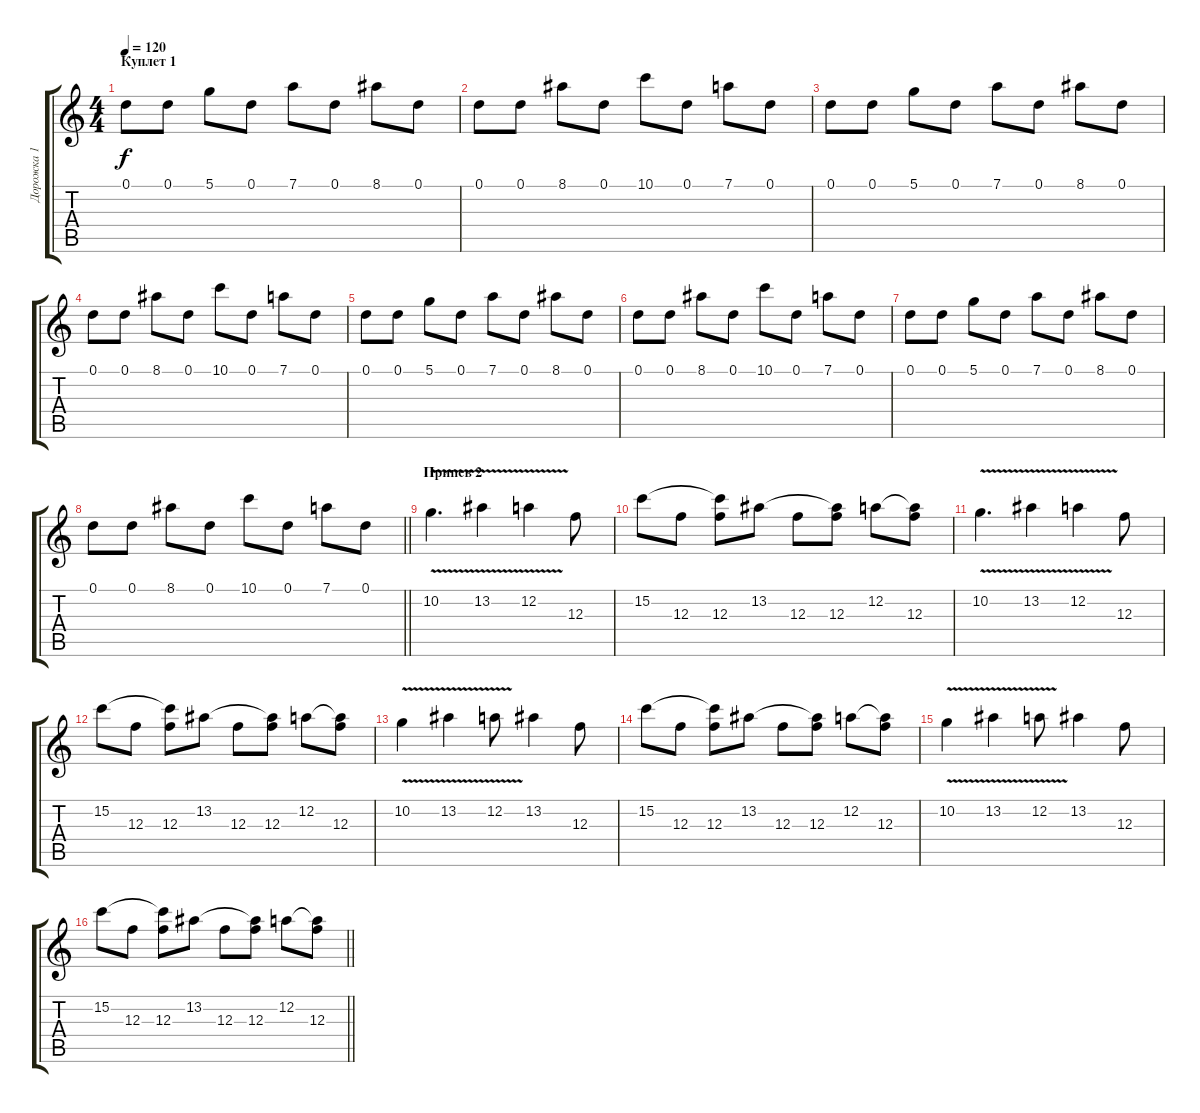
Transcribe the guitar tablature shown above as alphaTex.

\track ("Дорожка 1" "Дорожка 1") {instrument distortionguitar}
\staff {score tabs}
\tuning (D4 A3 F3 C3 G2 C2) {hide}
\ts (4 4)
\section ("" "Куплет 1")
\tempo 120
\clef g2
\ks c
0.1.8{dy f instrument acousticguitarsteel} 0.1.8 5.1.8 0.1.8 7.1.8 0.1.8 8.1.8 0.1.8 |
0.1.8 0.1.8 8.1.8 0.1.8 10.1.8 0.1.8 7.1.8 0.1.8 |
0.1.8 0.1.8 5.1.8 0.1.8 7.1.8 0.1.8 8.1.8 0.1.8 |
0.1.8 0.1.8 8.1.8 0.1.8 10.1.8 0.1.8 7.1.8 0.1.8 |
0.1.8 0.1.8 5.1.8 0.1.8 7.1.8 0.1.8 8.1.8 0.1.8 |
0.1.8 0.1.8 8.1.8 0.1.8 10.1.8 0.1.8 7.1.8 0.1.8 |
0.1.8 0.1.8 5.1.8 0.1.8 7.1.8 0.1.8 8.1.8 0.1.8 |
\barLineRight lightlight
0.1.8 0.1.8 8.1.8 0.1.8 10.1.8 0.1.8 7.1.8 0.1.8 |
\section ("" "Припев 2")
10.2{v}.4{d instrument distortionguitar} 13.2{v}.4 12.2{v}.4 12.3.8 |
15.2.8 12.3.8 (15.2{t} 12.3).8 13.2.8 12.3.8 (13.2{t} 12.3).8 12.2.8 (12.2{t} 12.3).8 |
10.2{v}.4{d} 13.2{v}.4 12.2{v}.4 12.3.8 |
15.2.8 12.3.8 (15.2{t} 12.3).8 13.2.8 12.3.8 (13.2{t} 12.3).8 12.2.8 (12.2{t} 12.3).8 |
10.2{v}.4 13.2{v}.4 12.2{v}.8 13.2.4 12.3.8 |
15.2.8 12.3.8 (15.2{t} 12.3).8 13.2.8 12.3.8 (13.2{t} 12.3).8 12.2.8 (12.2{t} 12.3).8 |
10.2{v}.4 13.2{v}.4 12.2{v}.8 13.2.4 12.3.8 |
\barLineRight lightlight
15.2.8 12.3.8 (15.2{t} 12.3).8 13.2.8 12.3.8 (13.2{t} 12.3).8 12.2.8 (12.2{t} 12.3).8
